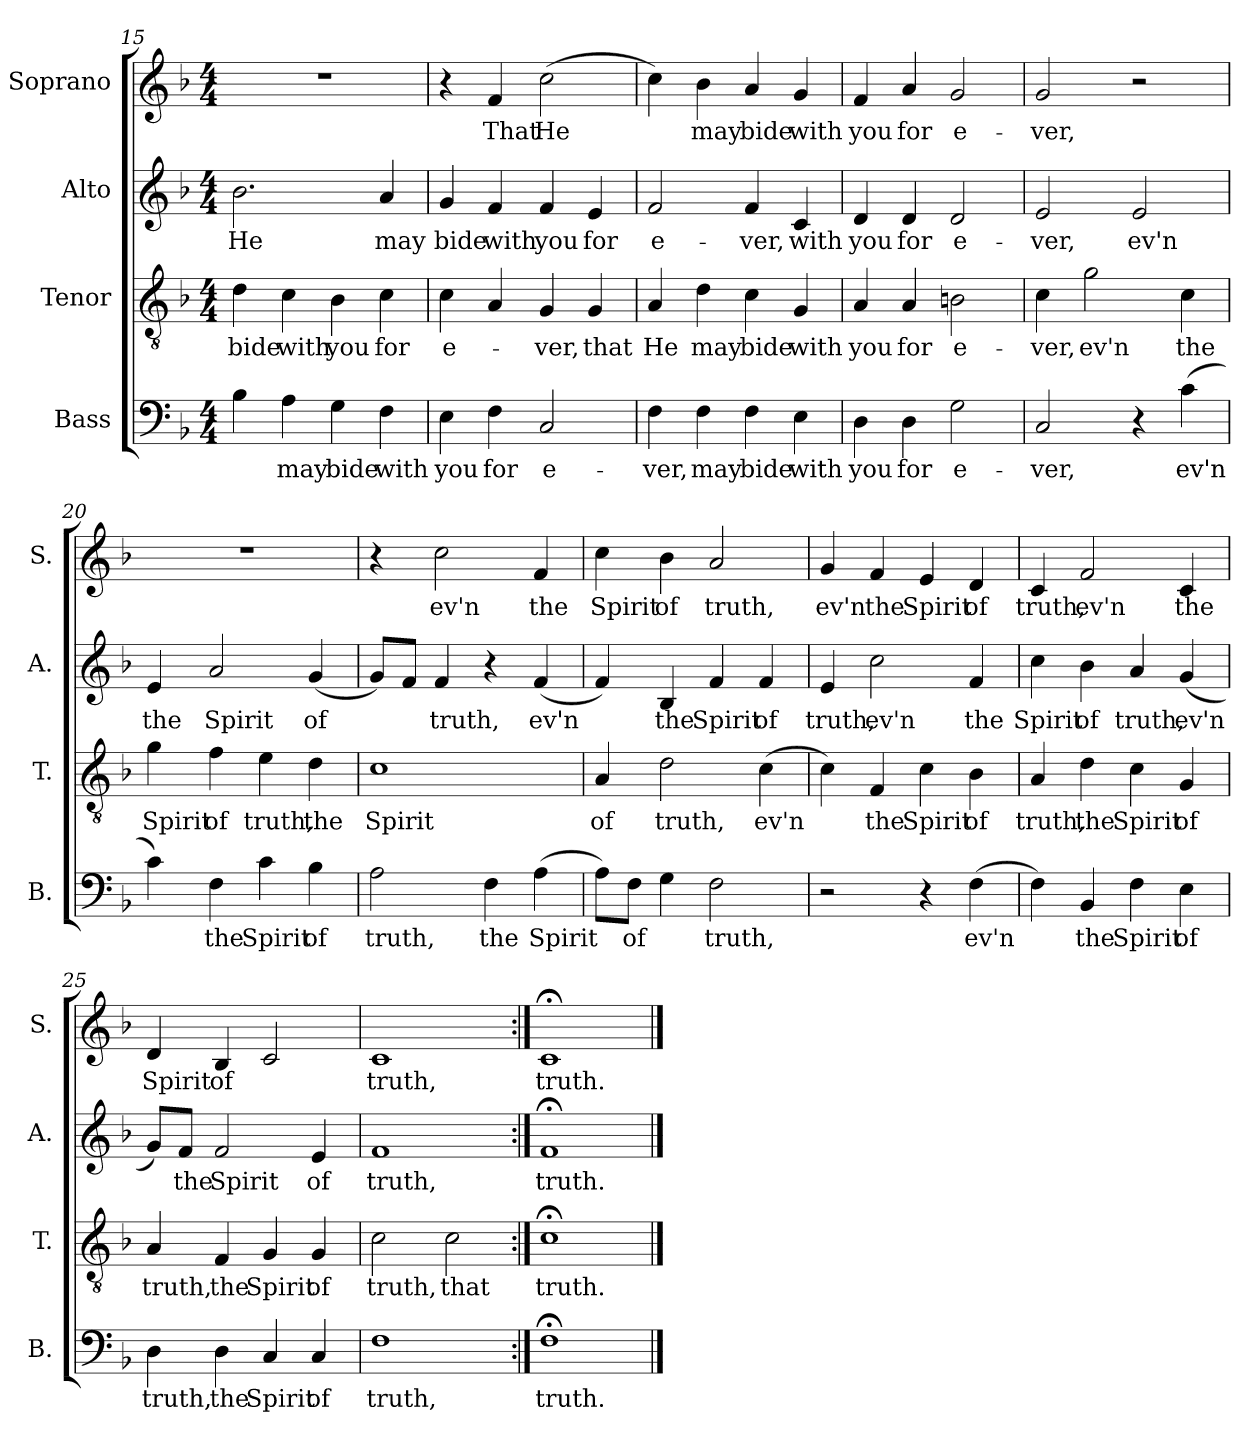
**kern	**text	**kern	**text	**kern	**text	**kern	**text
*part4	*part4	*part3	*part3	*part2	*part2	*part1	*part1
*staff4	*staff4	*staff3	*staff3	*staff2	*staff2	*staff1	*staff1
*I"Bass	*	*I"Tenor	*	*I"Alto	*	*I"Soprano	*
*I'B.	*	*I'T.	*	*I'A.	*	*I'S.	*
!!LO:PB:g=z
*clefF4	*	*clefGv2	*	*clefG2	*	*clefG2	*
*k[b-]	*	*k[b-]	*	*k[b-]	*	*k[b-]	*
*M4/4	*	*M4/4	*	*M4/4	*	*M4/4	*
=15	=15	=15	=15	=15	=15	=15	=15
!	!	!	!LO:LY:b	!	!LO:LY:b	!	!
4B-\	.	4d\	bide	2.b-\	He	1r	.
!	!LO:LY:b	!	!LO:LY:b	!	!	!	!
4A\	may	4c\	with	.	.	.	.
!	!LO:LY:b	!	!LO:LY:b	!	!	!	!
4G\	bide	4B-\	you	.	.	.	.
!	!LO:LY:b	!	!LO:LY:b	!	!LO:LY:b	!	!
4F\	with	4c\	for	4a/	may	.	.
=16	=16	=16	=16	=16	=16	=16	=16
!	!LO:LY:b	!	!LO:LY:b	!	!LO:LY:b	!	!
4E\	you	4c\	e-	4g/	bide	4r	.
!	!LO:LY:b	!	!	!	!LO:LY:b	!	!LO:LY:b
4F\	for	4A/	.	4f/	with	4f/	That
!	!LO:LY:b	!	!LO:LY:b	!	!LO:LY:b	!	!LO:LY:b
2C/	e-	4G/	-ver,	4f/	you	(2cc\	He
!	!	!	!LO:LY:b	!	!LO:LY:b	!	!
.	.	4G/	that	4e/	for	.	.
=17	=17	=17	=17	=17	=17	=17	=17
!	!LO:LY:b	!	!LO:LY:b	!	!LO:LY:b	!	!
4F\	-ver,	4A/	He	2f/	e-	4cc\)	.
!	!LO:LY:b	!	!LO:LY:b	!	!	!	!LO:LY:b
4F\	may	4d\	may	.	.	4b-\	may
!	!LO:LY:b	!	!LO:LY:b	!	!LO:LY:b	!	!LO:LY:b
4F\	bide	4c\	bide	4f/	-ver,	4a/	bide
!	!LO:LY:b	!	!LO:LY:b	!	!LO:LY:b	!	!LO:LY:b
4E\	with	4G/	with	4c/	with	4g/	with
!!LO:LB:g=z
=18	=18	=18	=18	=18	=18	=18	=18
!	!LO:LY:b	!	!LO:LY:b	!	!LO:LY:b	!	!LO:LY:b
4D\	you	4A/	you	4d/	you	4f/	you
!	!LO:LY:b	!	!LO:LY:b	!	!LO:LY:b	!	!LO:LY:b
4D\	for	4A/	for	4d/	for	4a/	for
!	!LO:LY:b	!	!LO:LY:b	!	!LO:LY:b	!	!LO:LY:b
2G\	e-	2Bn\	e-	2d/	e-	2g/	e-
=19	=19	=19	=19	=19	=19	=19	=19
!	!LO:LY:b	!	!LO:LY:b	!	!LO:LY:b	!	!LO:LY:b
2C/	-ver,	4c\	-ver,	2e/	-ver,	2g/	-ver,
!	!	!	!LO:LY:b	!	!	!	!
.	.	2g\	ev'n	.	.	.	.
!	!	!	!	!	!LO:LY:b	!	!
4r	.	.	.	2e/	ev'n	2r	.
!	!LO:LY:b	!	!LO:LY:b	!	!	!	!
(4c\	-ev'n	4c\	the	.	.	.	.
=20	=20	=20	=20	=20	=20	=20	=20
!	!	!	!LO:LY:b	!	!LO:LY:b	!	!
4c\)	.	4g\	Spirit	4e/	the	1r	.
!	!LO:LY:b	!	!LO:LY:b	!	!LO:LY:b	!	!
4F\	the	4f\	of	2a/	Spirit	.	.
!	!LO:LY:b	!	!LO:LY:b	!	!	!	!
4c\	Spirit	4e\	truth,	.	.	.	.
!	!LO:LY:b	!	!LO:LY:b	!	!LO:LY:b	!	!
4B-\	of	4d\	the	(4g/	of	.	.
!!LO:PB:g=z
=21	=21	=21	=21	=21	=21	=21	=21
!	!LO:LY:b	!	!LO:LY:b	!	!	!	!
2A\	truth,	1c	Spirit	8g/L)	.	4r	.
.	.	.	.	8f/J	.	.	.
!	!	!	!	!	!LO:LY:b	!	!LO:LY:b
.	.	.	.	4f/	truth,	2cc\	ev'n
!	!LO:LY:b	!	!	!	!	!	!
4F\	the	.	.	4r	.	.	.
!	!LO:LY:b	!	!	!	!LO:LY:b	!	!LO:LY:b
(4A\	Spirit	.	.	(4f/	ev'n	4f/	the
=22	=22	=22	=22	=22	=22	=22	=22
!	!	!	!LO:LY:b	!	!	!	!LO:LY:b
8A\L)	.	4A/	of	4f/)	.	4cc\	Spirit
!	!LO:LY:b	!	!	!	!	!	!
8F\J	of	.	.	.	.	.	.
!	!	!	!LO:LY:b	!	!LO:LY:b	!	!LO:LY:b
4G\	.	2d\	truth,	4B-/	the	4b-\	of
!	!LO:LY:b	!	!	!	!LO:LY:b	!	!LO:LY:b
2F\	truth,	.	.	4f/	Spirit	2a/	truth,
!	!	!	!LO:LY:b	!	!LO:LY:b	!	!
.	.	(4c\	ev'n	4f/	of	.	.
=23	=23	=23	=23	=23	=23	=23	=23
!	!	!	!	!	!LO:LY:b	!	!LO:LY:b
2r	.	4c\)	.	4e/	truth,	4g/	ev'n
!	!	!	!LO:LY:b	!	!LO:LY:b	!	!LO:LY:b
.	.	4F/	the	2cc\	ev'n	4f/	the
!	!	!	!LO:LY:b	!	!	!	!LO:LY:b
4r	.	4c\	Spirit	.	.	4e/	Spirit
!	!LO:LY:b	!	!LO:LY:b	!	!LO:LY:b	!	!LO:LY:b
(4F\	ev'n	4B-\	of	4f/	the	4d/	of
!!LO:LB:g=z
=24	=24	=24	=24	=24	=24	=24	=24
!	!	!	!LO:LY:b	!	!LO:LY:b	!	!LO:LY:b
4F\)	.	4A/	truth,	4cc\	Spirit	4c/	truth,
!	!LO:LY:b	!	!LO:LY:b	!	!LO:LY:b	!	!LO:LY:b
4BB-/	the	4d\	the	4b-\	of	2f/	ev'n
!	!LO:LY:b	!	!LO:LY:b	!	!LO:LY:b	!	!
4F\	Spirit	4c\	Spirit	4a/	truth,	.	.
!	!LO:LY:b	!	!LO:LY:b	!	!LO:LY:b	!	!LO:LY:b
4E\	of	4G/	of	(4g/	ev'n	4c/	the
=25	=25	=25	=25	=25	=25	=25	=25
!	!LO:LY:b	!	!LO:LY:b	!	!	!	!LO:LY:b
4D\	truth,	4A/	truth,	8g/L)	.	4d/	Spirit
!	!	!	!	!	!LO:LY:b	!	!
.	.	.	.	8f/J	the	.	.
!	!LO:LY:b	!	!LO:LY:b	!	!LO:LY:b	!	!LO:LY:b
4D\	the	4F/	the	2f/	Spirit	4B-/	of
!	!LO:LY:b	!	!LO:LY:b	!	!	!	!
4C/	Spirit	4G/	Spirit	.	.	2c/	.
!	!LO:LY:b	!	!LO:LY:b	!	!LO:LY:b	!	!
4C/	of	4G/	of	4e/	of	.	.
=26	=26	=26	=26	=26	=26	=26	=26
!	!LO:LY:b	!	!LO:LY:b	!	!LO:LY:b	!	!LO:LY:b
1F	truth,	2c\	truth,	1f	truth,	1c	truth,
!	!	!	!LO:LY:b	!	!	!	!
.	.	2c\	that	.	.	.	.
=27:|!	=27:|!	=27:|!	=27:|!	=27:|!	=27:|!	=27:|!	=27:|!
!	!LO:LY:b	!	!LO:LY:b	!	!LO:LY:b	!	!LO:LY:b
1F;<	truth.	1c;<	truth.	1f;<	truth.	1c;<	truth.
==	==	==	==	==	==	==	==
*-	*-	*-	*-	*-	*-	*-	*-
